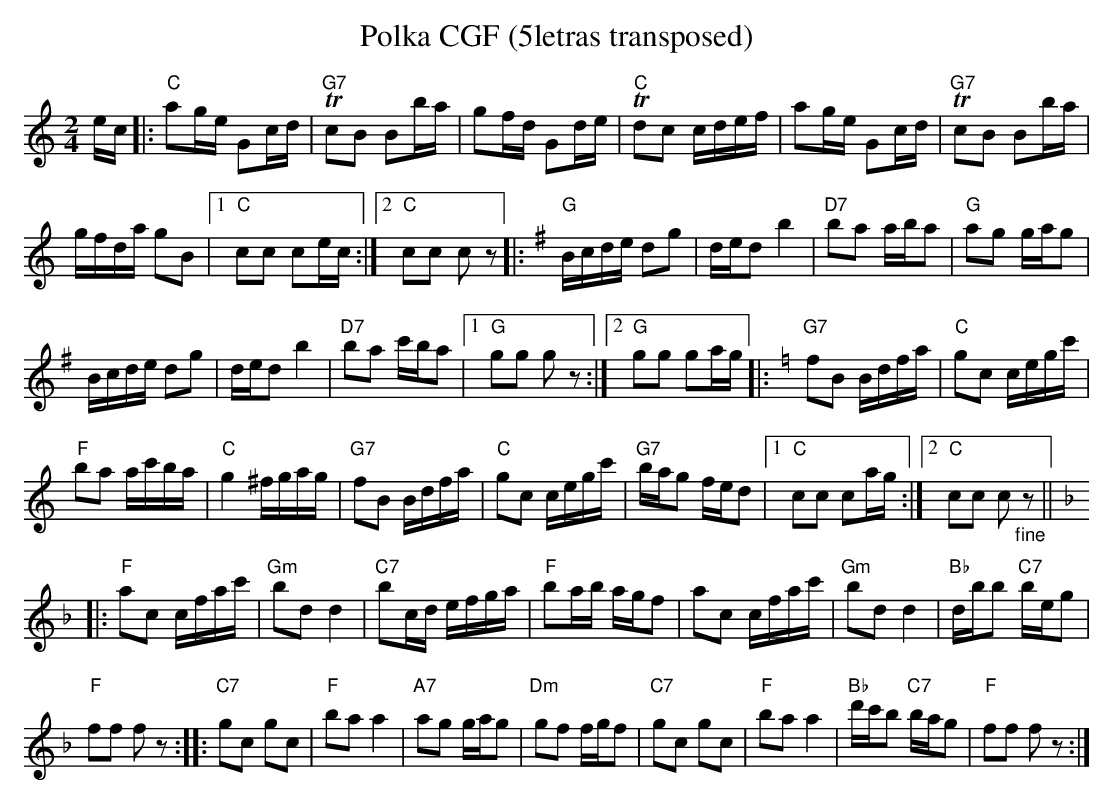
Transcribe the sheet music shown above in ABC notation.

X:1
T: Polka CGF (5letras transposed)
M:2/4
L:1/16
K:C transpose=3 %%MIDI gchordon
ec |: "C"a2ge G2cd | "G7"Tc2B2 B2ba | g2fd G2de | "C"Td2c2 cdef | a2ge G2cd | "G7"Tc2B2 B2ba |
 gfda g2B2 |1 "C"c2c2 c2ec :|2 "C"c2c2 c2z2 [K:G] \
|: "G"Bcde d2g2 | ded2 b4 | "D7"b2a2 aba2 | "G"a2g2 gag2 |
 Bcde d2g2 | ded2 b4 | "D7"b2a2 c'ba2 |1 "G"g2g2 g2z2 :|2 "G"g2g2 g2ag [K:C] \
|: "G7"f2B2 Bdfa | "C"g2c2 cegc' |
 "F"b2a2 ac'ba | "C"g4 ^fgag | "G7"f2B2 Bdfa | "C"g2c2 cegc' | "G7"bag2 fed2 |1 "C"c2c2 c2ag :|2 "C"c2c2 c2"_fine"z2 || [K:F]
|: "F"a2c2 cfac' | "Gm"b2d2d4 | "C7"b2cd efga | "F"b2ab agf2 | a2c2 cfac' | "Gm"b2d2d4 | "Bb"dbb2 "C7"beg2 |
 "F"f2f2 f2z2 :: \
"C7"g2c2 g2c2 | "F"b2a2a4 | "A7"a2g2 gag2 | "Dm"g2f2 fgf2 | "C7"g2c2 g2c2 | "F"b2a2a4 | "Bb"d'c'b2 "C7"bag2 | "F"f2f2 f2z2 :|
